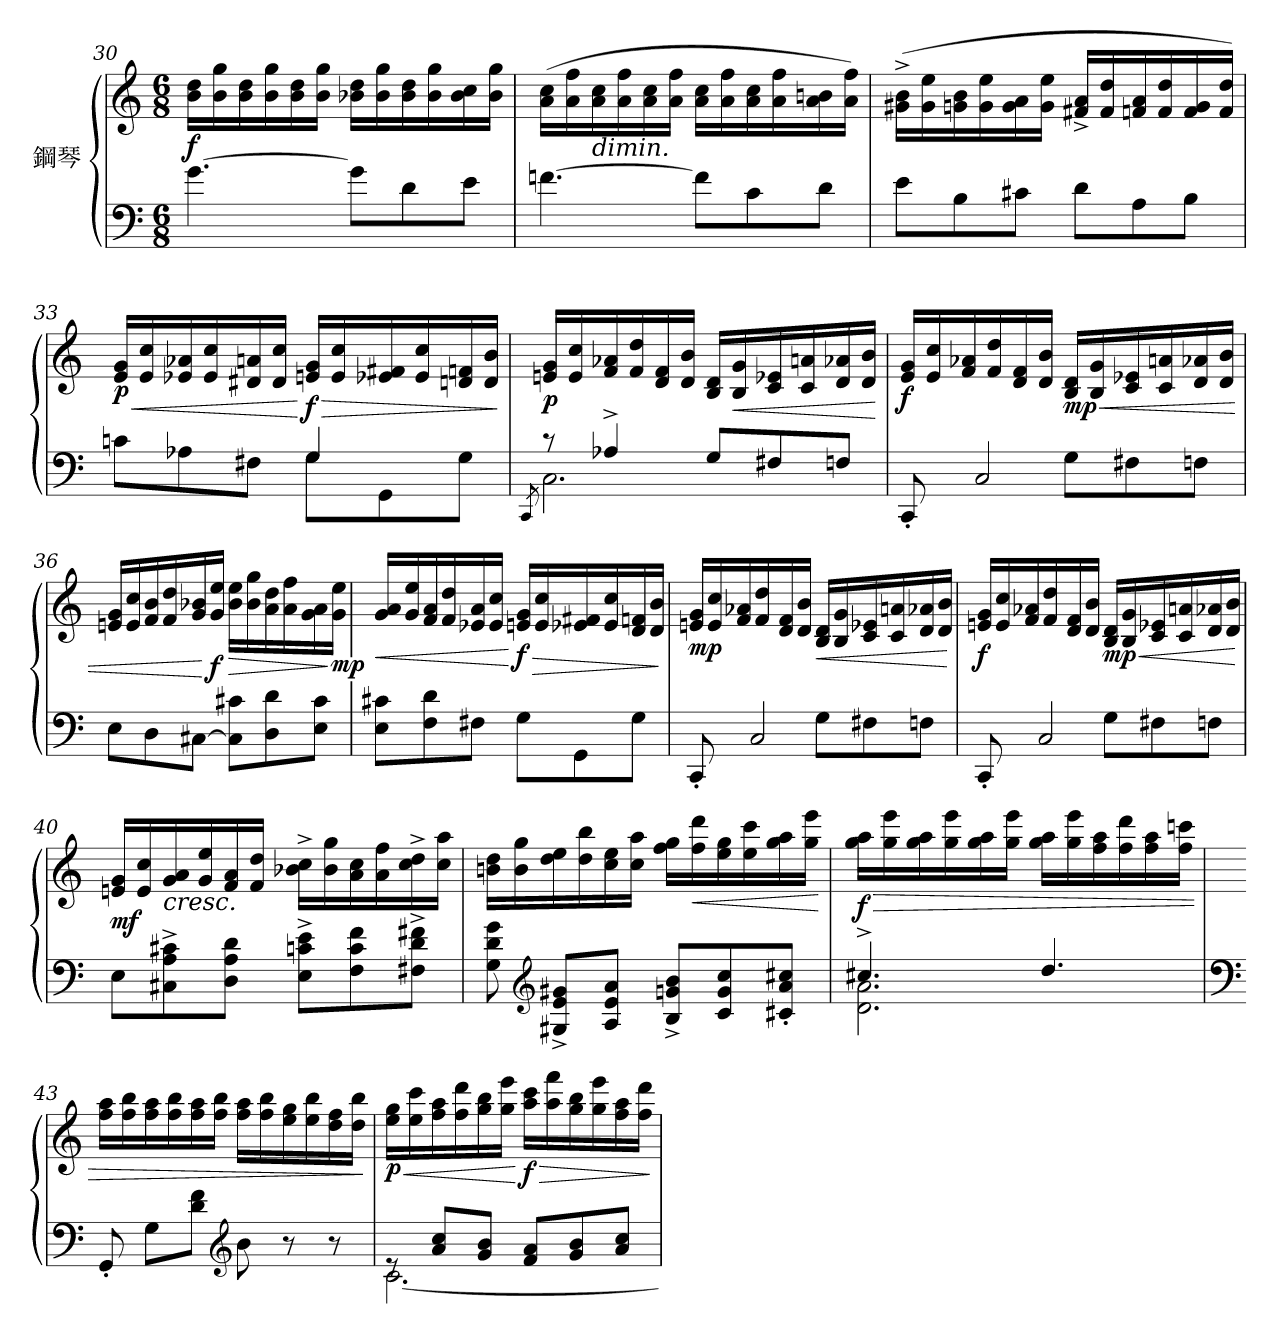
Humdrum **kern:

**kern	**kern	**dynam
*part1	*part1	*part1
*staff2	*staff1	*staff1/2
*I"鋼琴	*	*
*clefF4	*clefG2	*
*k[]	*k[]	*
*M6/8	*M6/8	*
=30	=30	=30
!	!	!LO:DY:b
[4.g\	16b\ 16dd\LL	f
.	16b\ 16gg\	.
.	16b\ 16dd\	.
.	16b\ 16gg\	.
.	16b\ 16dd\	.
.	16b\ 16gg\JJ	.
8g\L]	16b-X\ 16dd\LL	.
.	16b-\ 16gg\	.
8d\	16b-\ 16dd\	.
.	16b-\ 16gg\	.
8e\J	16b-\ 16cc\	.
.	16b-\ 16gg\JJ	.
!!LO:LB:g=z
=31	=31	=31
[4.fn\	(>16a\ 16cc\LL	.
.	16a\ 16ff\	.
!	!LO:TX:b:i:t=dimin.	!
.	16a\ 16cc\	.
.	16a\ 16ff\	.
.	16a\ 16cc\	.
.	16a\ 16ff\JJ	.
8f\L]	16a\ 16cc\LL	.
.	16a\ 16ff\	.
8c\	16a\ 16cc\	.
.	16a\ 16ff\	.
8d\J	16a\ 16bn\	.
.	16a\ 16ff\JJ)	.
=32	=32	=32
8e\L	(>16g#X\^ 16b\^LL	.
.	16g#\ 16ee\	.
8B\	16gn\ 16b\	.
.	16g\ 16ee\	.
8c#X\J	16g\ 16a\	.
.	16g\ 16ee\JJ	.
8d\L	16f#X/^ 16a/^LL	.
.	16f#/ 16dd/	.
8A\	16fn/ 16a/	.
.	16f/ 16dd/	.
8B\J	16f/ 16g/	.
.	16f/ 16dd/JJ)	.
=33	=33	=33
*^	*	*
!	!	!	!LO:HP:b
!	!	!	!LO:DY:n=1:b
8cn\L	4.ryy	16e/ 16g/LL	< p
.	.	16e/ 16cc/	.
8A-X\	.	16e-X/ 16a-X/	.
.	.	16e-/ 16cc/	.
8F#X\J	.	16d#X/ 16an/	.
.	.	16d#/ 16cc/JJ	.
!	!	!	!LO:HP:n=1:b
!	!	!	!LO:DY:n=2:b
8G\L	4G/	16en/ 16g/LL	[ > f
.	.	16e/ 16cc/	.
8GG\	.	16e-X/ 16f#X/	.
.	.	16e-/ 16cc/	.
8G\J	8ryy	16dn/ 16fn/	.
.	.	16d/ 16b/JJ	.
*v	*v	*	*
.	.	]
!!LO:LB:g=z
=34	=34	=34
*^	*	*
.	8qCC/	.	.
!	!	!	!LO:DY:b
8r	2.C\	16en/ 16g/LL	p
.	.	16e/ 16cc/	.
4A-X^/	.	16f/ 16a-X/	.
.	.	16f/ 16dd/	.
.	.	16d/ 16f/	.
.	.	16d/ 16b/JJ	.
8G/L	.	16B/ 16d/LL	.
!	!	!	!LO:HP:b
.	.	16B/ 16g/	<
8F#X/	.	16c/ 16e-X/	.
.	.	16c/ 16an/	.
8Fn/J	.	16d/ 16a-X/	.
.	.	16d/ 16b/JJ	.
*v	*v	*	*
.	.	[
=35	=35	=35
*^	*	*
!	!	!	!LO:DY:b
8CC'/	8ryy	16e/ 16g/LL	f
.	.	16e/ 16cc/	.
8C\Lyy	2C/	16f/ 16a-X/	.
.	.	16f/ 16dd/	.
8A-X^\J	.	16d/ 16f/	.
.	.	16d/ 16b/JJ	.
!	!	!	!LO:HP:b
!	!	!	!LO:DY:n=1:b
8G\L	.	16B/ 16d/LL	< mp
.	.	16B/ 16g/	.
8F#X\	.	16c/ 16e-X/	.
.	.	16c/ 16an/	.
8Fn\J	8ryy	16d/ 16a-X/	.
.	.	16d/ 16b/JJ	.
*v	*v	*	*
=36	=36	=36
8E\L	16en/ 16g/LL	.
.	16e/ 16cc/	.
8D\	16f/ 16b/	.
.	16f/ 16dd/	.
[8C#X\J	16g/ 16b-X/	.
!	!	!LO:DY:n=1:b
.	16g/ 16ee/JJ	[ f
!	!	!LO:HP:b
8C#\] 8c#X\L	16b-\ 16ee\LL	>
.	16b-\ 16gg\	.
8D\ 8d\	16a\ 16dd\	.
.	16a\ 16ff\	.
8E\ 8c#\J	16g\ 16a\	.
!	!	!LO:DY:n=2:b
.	16g\ 16ee\JJ	] mp
!!LO:LB:g=z
=37	=37	=37
!	!	!LO:HP:b
8E\ 8c#X\L	16g/ 16a/LL	<
.	16g/ 16ee/	.
8F\ 8d\	16f/ 16a/	.
.	16f/ 16dd/	.
8F#X\J	16e-X/ 16a/	.
.	16e-/ 16cc/JJ	.
!	!	!LO:HP:n=1:b
!	!	!LO:DY:n=1:b
8G\L	16en/ 16g/LL	[ > f
.	16e/ 16cc/	.
8GG\	16e-X/ 16f#X/	.
.	16e-/ 16cc/	.
8G\J	16d/ 16fn/	.
.	16d/ 16b/JJ	.
.	.	]
=38	=38	=38
*^	*	*
!	!	!	!LO:DY:b
8CC'/	8ryy	16en/ 16g/LL	mp
.	.	16e/ 16cc/	.
8C\Lyy	2C/	16f/ 16a-X/	.
.	.	16f/ 16dd/	.
8A-X^\J	.	16d/ 16f/	.
.	.	16d/ 16b/JJ	.
!	!	!	!LO:HP:b
8G\L	.	16B/ 16d/LL	<
.	.	16B/ 16g/	.
8F#X\	.	16c/ 16e-X/	.
.	.	16c/ 16an/	.
8Fn\J	8ryy	16d/ 16a-X/	.
.	.	16d/ 16b/JJ	.
*v	*v	*	*
.	.	[
=39	=39	=39
*^	*	*
!	!	!	!LO:DY:b
8CC'/	8ryy	16en/ 16g/LL	f
.	.	16e/ 16cc/	.
8C\Lyy	2C/	16f/ 16a-X/	.
.	.	16f/ 16dd/	.
8A-X^\J	.	16d/ 16f/	.
.	.	16d/ 16b/JJ	.
!	!	!	!LO:HP:b
!	!	!	!LO:DY:n=1:b
8G\L	.	16B/ 16d/LL	< mp
.	.	16B/ 16g/	.
8F#X\	.	16c/ 16e-X/	.
.	.	16c/ 16an/	.
8Fn\J	8ryy	16d/ 16a-X/	.
.	.	16d/ 16b/JJ	.
*v	*v	*	*
.	.	[
!!LO:LB:g=z
=40	=40	=40
!	!	!LO:DY:b
8E\L	16en/ 16g/LL	mf
.	16e/ 16cc/	.
!	!LO:TX:b:i:t=cresc.	!
8C#X\^ 8A\^ 8c#X\^	16g/ 16a/	.
.	16g/ 16ee/	.
8D\ 8A\ 8d\J	16f/ 16a/	.
.	16f/ 16dd/JJ	.
8E\^ 8cn\^ 8e\^L	16b-X\^ 16cc\^LL	.
.	16b-\ 16gg\	.
8F\ 8c\ 8f\	16a\ 16cc\	.
.	16a\ 16ff\	.
8F#X\^ 8d\^ 8f#X\^J	16cc\^ 16dd\^	.
.	16cc\ 16aa\JJ	.
=41	=41	=41
8G\ 8d\ 8g\	16bn\ 16dd\LL	.
.	16b\ 16gg\	.
*clefG2	*	*
8G#X/^ 8e/^ 8g#X/^L	16dd\ 16ee\	.
.	16dd\ 16bb\	.
8A/ 8e/ 8a/J	16cc\ 16ee\	.
.	16cc\ 16aa\JJ	.
8B/^ 8gn/^ 8b/^L	16ff\ 16gg\LL	.
!	!	!LO:HP:b
.	16ff\ 16ddd\	<
8c/ 8g/ 8cc/	16ee\ 16gg\	.
.	16ee\ 16ccc\	.
8c#X/' 8a/' 8cc#X/'J	16gg\ 16aa\	.
.	16gg\ 16eee\JJ	.
.	.	[
=42	=42	=42
*^	*	*
!	!	!	!LO:HP:b
!	!	!	!LO:DY:n=1:b
4.cc#X^/	2.d\ 2.a\	16gg\ 16aa\LL	> f
.	.	16gg\ 16eee\	.
.	.	16gg\ 16aa\	.
.	.	16gg\ 16eee\	.
.	.	16gg\ 16aa\	.
.	.	16gg\ 16eee\JJ	.
4.dd/	.	16gg\ 16aa\LL	.
.	.	16gg\ 16eee\	.
.	.	16ff\ 16aa\	.
.	.	16ff\ 16ddd\	.
.	.	16ff\ 16aa\	.
.	.	16ff\ 16cccn\JJ	.
*v	*v	*	*
=43	=43	=43
*clefF4	*	*
8GG'/	16ff\ 16aa\LL	.
.	16ff\ 16bb\	.
8G\L	16ff\ 16aa\	.
.	16ff\ 16bb\	.
8d\ 8f\J	16ff\ 16aa\	.
.	16ff\ 16bb\JJ	.
*clefG2	*	*
8b\	16ff\ 16aa\LL	.
.	16ff\ 16bb\	.
8r	16ee\ 16gg\	.
.	16ee\ 16bb\	.
8r	16dd\ 16ff\	.
.	16dd\ 16bb\JJ	.
.	.	]
!!LO:PB:g=z
=44	=44	=44
*^	*	*
!	!	!	!LO:HP:b
!	!	!	!LO:DY:n=1:b
8re	[2.c\	16ee\ 16gg\LL	< p
.	.	16ee\ 16ccc\	.
8a/ 8cc/L	.	16ff\ 16aa\	.
.	.	16ff\ 16ddd\	.
8g/ 8b/J	.	16gg\ 16bb\	.
.	.	16gg\ 16eee\JJ	.
!	!	!	!LO:HP:n=1:b
!	!	!	!LO:DY:n=2:b
8f/ 8a/L	.	16aa\ 16ccc\LL	[ > f
.	.	16aa\ 16fff\	.
8g/ 8b/	.	16gg\ 16bb\	.
.	.	16gg\ 16eee\	.
8a/ 8cc/J	.	16ff\ 16aa\	.
.	.	16ff\ 16ddd\JJ	.
*v	*v	*	*
.	.	]
=	=	=
*-	*-	*-
